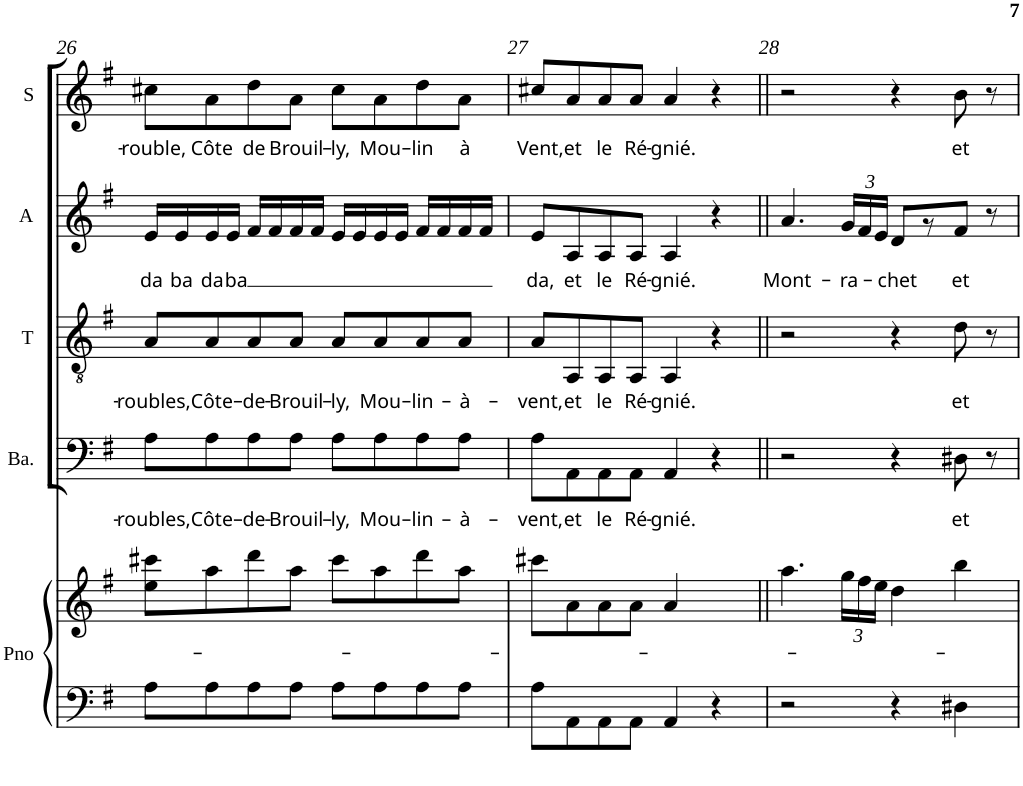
**kern	**kern	**kern	**text	**kern	**text	**kern	**text	**kern	**text
*part5	*part5	*part4	*part4	*part3	*part3	*part2	*part2	*part1	*part1
*staff6	*staff5	*staff4	*staff4	*staff3	*staff3	*staff2	*staff2	*staff1	*staff1
*I"Piano	*	*I"Basse	*	*I"Ténor	*	*I"Alto	*	*I"Soprano	*
*I'Pno	*	*I'Ba.	*	*I'T	*	*I'A	*	*I'S	*
!!LO:PB:g=z
*clefF4	*clefG2	*clefF4	*	*clefGv2	*	*clefG2	*	*clefG2	*
*k[f#]	*k[f#]	*k[f#]	*	*k[f#]	*	*k[f#]	*	*k[f#]	*
*G:	*G:	*G:	*	*G:	*	*G:	*	*G:	*
*M4/4	*M4/4	*M4/4	*	*M4/4	*	*M4/4	*	*M4/4	*
*met(c)	*met(c)	*met(c)	*	*met(c)	*	*met(c)	*	*met(c)	*
=26	=26	=26	=26	=26	=26	=26	=26	=26	=26
!	!	!	!LO:LY:b	!	!LO:LY:b	!	!LO:LY:b	!	!LO:LY:b
8A\L	8ee\ 8ccc#X\L	8A\L	-roubles,	8A/L	-roubles,	16e/LL	da	8cc#X\L	-rouble,
!	!	!	!	!	!	!	!LO:LY:b	!	!
.	.	.	.	.	.	16e/	ba	.	.
!	!	!	!LO:LY:b	!	!LO:LY:b	!	!LO:LY:b	!	!LO:LY:b
8A\	8aa\	8A\	Côte-	8A/	Côte-	16e/	da	8a\	Côte
!	!	!	!	!	!	!	!LO:LY:b	!	!
.	.	.	.	.	.	16e/JJ	ba	.	.
!	!	!	!LO:LY:b	!	!LO:LY:b	!	!	!	!LO:LY:b
8A\	8ddd\	8A\	-de-	8A/	-de-	16f#/LL	.	8dd\	de
.	.	.	.	.	.	16f#/	.	.	.
!	!	!	!LO:LY:b	!	!LO:LY:b	!	!	!	!LO:LY:b
8A\J	8aa\J	8A\J	-Brouil-	8A/J	-Brouil-	16f#/	.	8a\J	Brouil-
.	.	.	.	.	.	16f#/JJ	.	.	.
!	!	!	!LO:LY:b	!	!LO:LY:b	!	!	!	!LO:LY:b
8A\L	8ccc#\L	8A\L	-ly,	8A/L	-ly,	16e/LL	.	8cc#\L	-ly,
.	.	.	.	.	.	16e/	.	.	.
!	!	!	!LO:LY:b	!	!LO:LY:b	!	!	!	!LO:LY:b
8A\	8aa\	8A\	Mou-	8A/	Mou-	16e/	.	8a\	Mou-
.	.	.	.	.	.	16e/JJ	.	.	.
!	!	!	!LO:LY:b	!	!LO:LY:b	!	!	!	!LO:LY:b
8A\	8ddd\	8A\	-lin-	8A/	-lin-	16f#/LL	.	8dd\	-lin
.	.	.	.	.	.	16f#/	.	.	.
!	!	!	!LO:LY:b	!	!LO:LY:b	!	!	!	!LO:LY:b
8A\J	8aa\J	8A\J	-à-	8A/J	-à-	16f#/	.	8a\J	à
.	.	.	.	.	.	16f#/JJ	.	.	.
=27	=27	=27	=27	=27	=27	=27	=27	=27	=27
!	!	!	!LO:LY:b	!	!LO:LY:b	!	!LO:LY:b	!	!LO:LY:b
8A\L	8ccc#X\L	8A\L	-vent,	8A/L	-vent,	8e/L	da,	8cc#X/L	Vent,
!	!	!	!LO:LY:b	!	!LO:LY:b	!	!LO:LY:b	!	!LO:LY:b
8AA\	8a\	8AA\	et	8AA/	et	8A/	et	8a/	et
!	!	!	!LO:LY:b	!	!LO:LY:b	!	!LO:LY:b	!	!LO:LY:b
8AA\	8a\	8AA\	le	8AA/	le	8A/	le	8a/	le
!	!	!	!LO:LY:b	!	!LO:LY:b	!	!LO:LY:b	!	!LO:LY:b
8AA\J	8a\J	8AA\J	Ré-	8AA/J	Ré-	8A/J	Ré-	8a/J	Ré-
!	!	!	!LO:LY:b	!	!LO:LY:b	!	!LO:LY:b	!	!LO:LY:b
4AA/	4a/	4AA/	-gnié.	4AA/	-gnié.	4A/	-gnié.	4a/	-gnié.
4r	4ryy	4r	.	4r	.	4r	.	4r	.
=28||	=28||	=28||	=28||	=28||	=28||	=28||	=28||	=28||	=28||
!	!	!	!	!	!	!	!LO:LY:b	!	!
2r	4.aa\	2r	.	2r	.	4.a/	Mont-	2r	.
*	*Xbrackettup	*	*	*	*	*Xbrackettup	*	*	*
!	!	!	!	!	!	!	!LO:LY:b	!	!
.	24gg\LL	.	.	.	.	24g/LL	-ra-	.	.
.	24ff#\	.	.	.	.	24f#/	.	.	.
.	24ee\JJ	.	.	.	.	24e/JJ	.	.	.
!	!	!	!	!	!	!	!LO:LY:b	!	!
4r	4dd\	4r	.	4r	.	8d/L	-chet	4r	.
.	.	.	.	.	.	8r	.	.	.
!	!	!	!LO:LY:b	!	!LO:LY:b	!	!LO:LY:b	!	!LO:LY:b
4D#X\	4bb\	8D#X\	et	8d\	et	8f#/J	et	8b\	et
.	.	8r	.	8r	.	8r	.	8r	.
=	=	=	=	=	=	=	=	=	=
*-	*-	*-	*-	*-	*-	*-	*-	*-	*-
